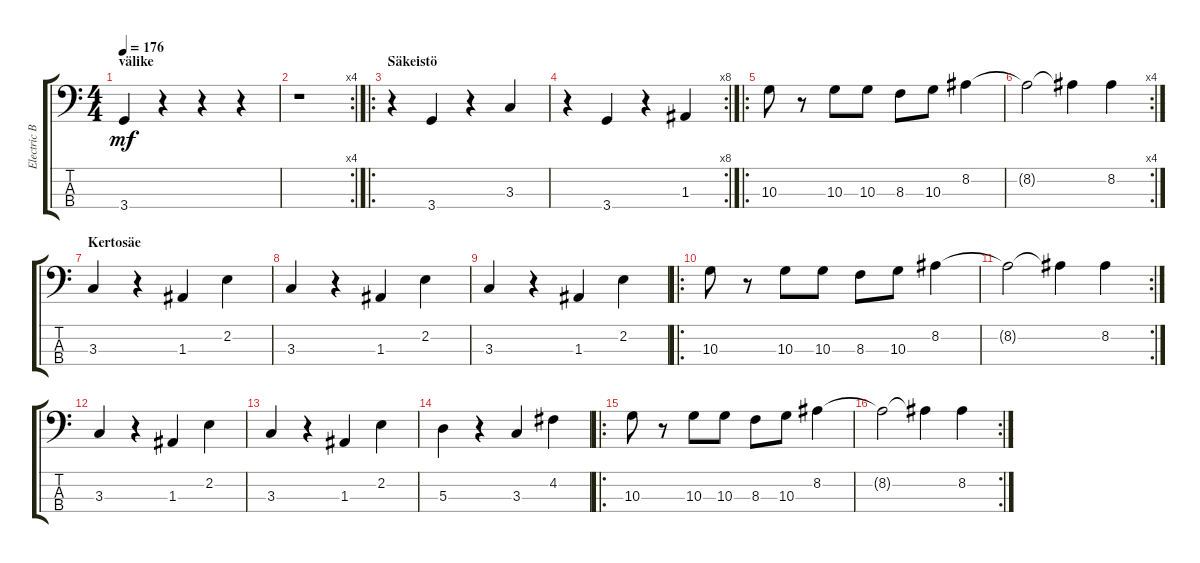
\track ("Electric Bass" "Electric B") {instrument electricbassfinger}
\staff {score tabs}
\tuning (G2 D2 A1 E1) {hide}
\ts (4 4)
\section ("" "välike")
\tempo 176
\clef f4
\ks c
3.4.4{dy mf instrument electricbassfinger} r.4 r.4 r.4 |
\rc 4
r.1 |
\ro
\section ("" "Säkeistö")
r.4 3.4.4 r.4 3.3.4 |
\rc 8
r.4 3.4.4 r.4 1.3.4 |
\ro
10.3.8 r.8 10.3.8 10.3.8 8.3.8 10.3.8 8.2.4 |
\rc 4
8.2{t}.2 8.2{t}.4 8.2.4 |
\section ("" "Kertosäe")
3.3.4 r.4 1.3.4 2.2.4 |
3.3.4 r.4 1.3.4 2.2.4 |
3.3.4 r.4 1.3.4 2.2.4 |
\ro
10.3.8 r.8 10.3.8 10.3.8 8.3.8 10.3.8 8.2.4 |
\rc 2
8.2{t}.2 8.2{t}.4 8.2.4 |
3.3.4 r.4 1.3.4 2.2.4 |
3.3.4 r.4 1.3.4 2.2.4 |
5.3.4 r.4 3.3.4 4.2.4 |
\ro
10.3.8 r.8 10.3.8 10.3.8 8.3.8 10.3.8 8.2.4 |
\rc 2
8.2{t}.2 8.2{t}.4 8.2.4
